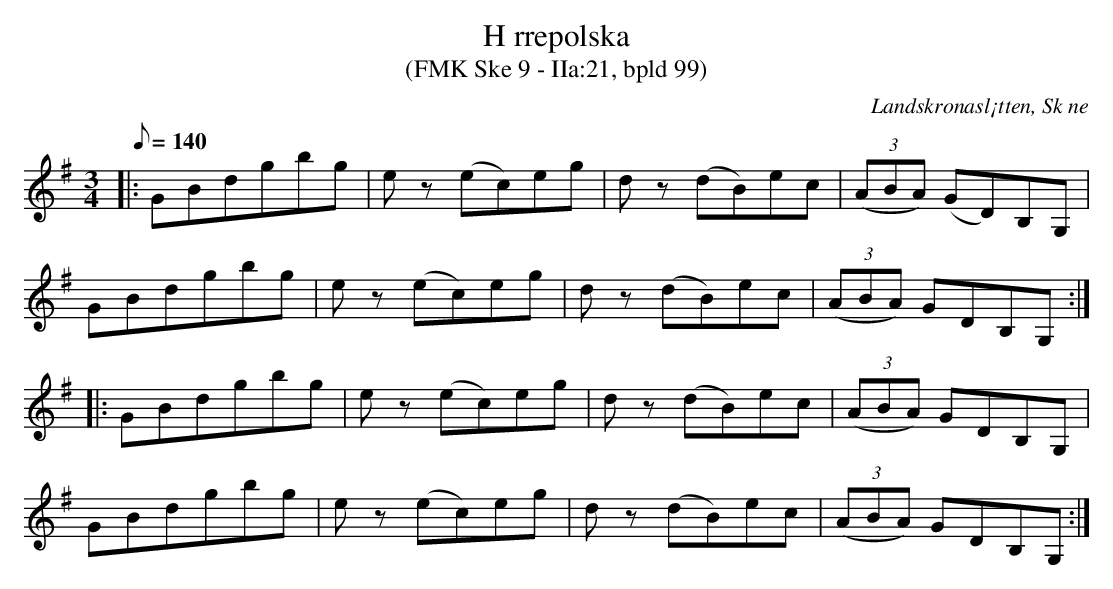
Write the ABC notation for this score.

X:1
T:H rrepolska
T:(FMK Ske 9 - IIa:21, bpld 99)
O:Landskronasl¡tten, Sk ne
M:3/4
L:1/8
Q:140
K:G
|: GBdgbg | ez (ec)eg | dz (dB)ec | (3(ABA) (GD)B,G, |
 GBdgbg | ez (ec)eg | dz (dB)ec | (3(ABA) GDB,G,  ::
 GBdgbg | ez (ec)eg | dz (dB)ec | (3(ABA) GDB,G,  |
 GBdgbg | ez (ec)eg | dz (dB)ec | (3(ABA) GDB,G,  :|
